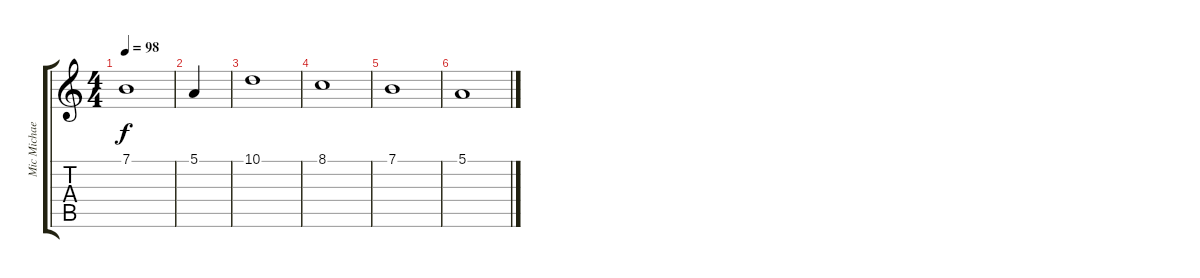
\track ("Mic Michaeli" "Mic Michae") {instrument whistle}
\staff {score tabs}
\tuning (E4 B3 G3 D3 A2 E2) {hide}
\ts (4 4)
\tempo 98
\clef g2
\ks c
7.1.1{dy f} |
5.1.4 |
10.1.1 |
8.1.1 |
7.1.1 |
5.1.1
